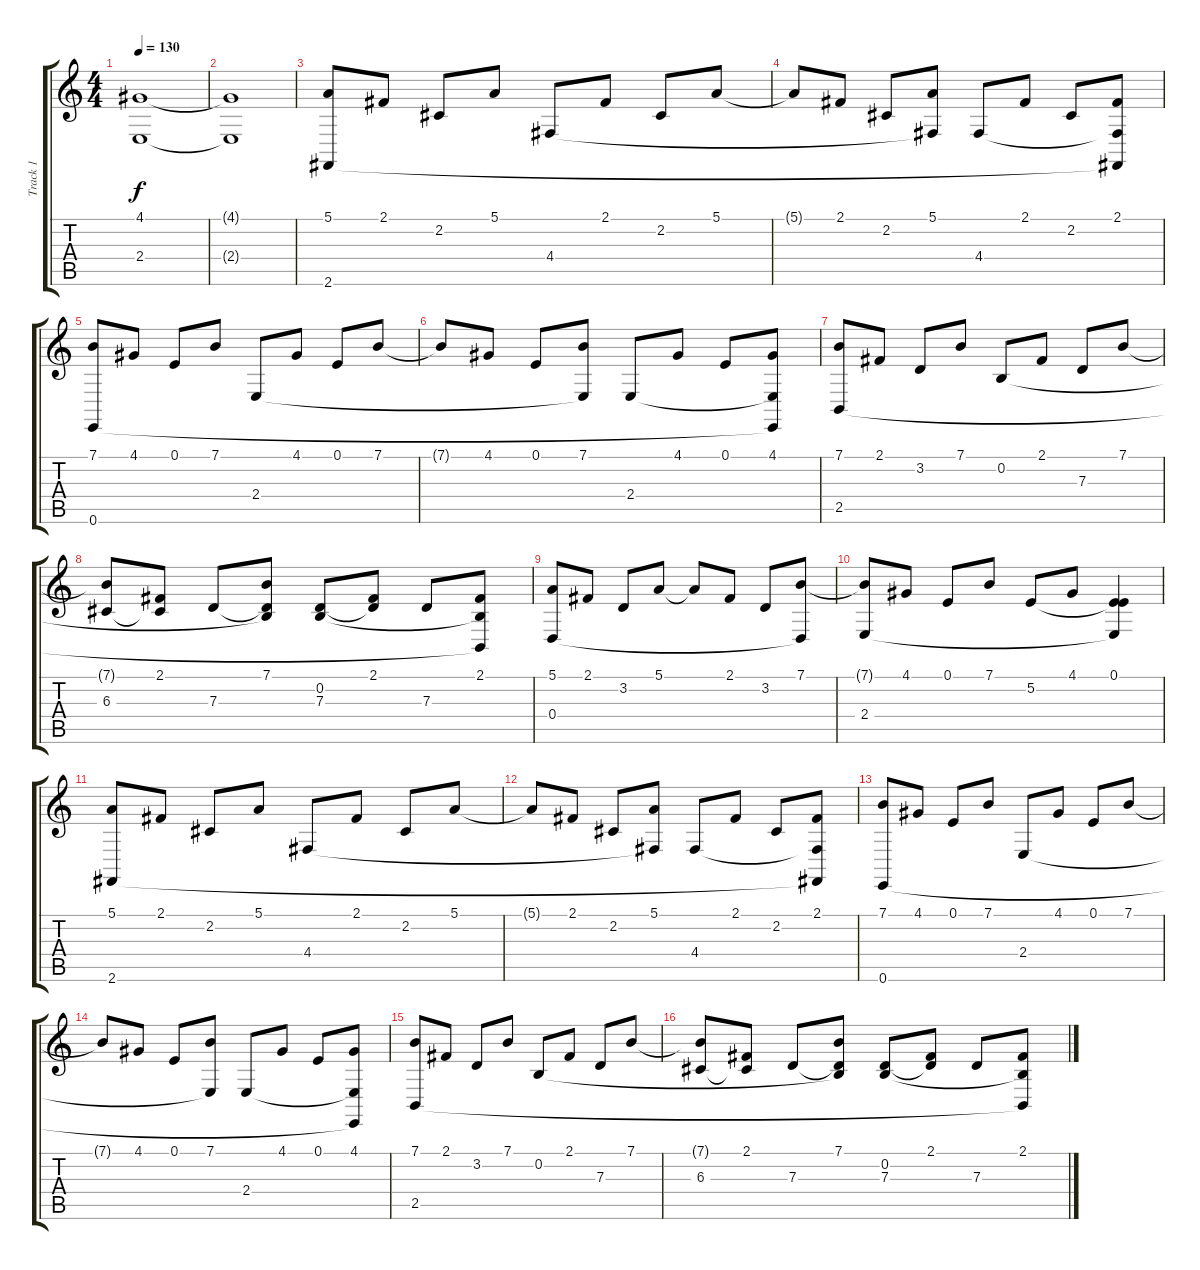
\track ("Track 1" "Track 1") {instrument acousticgrandpiano}
\staff {score tabs}
\tuning (E4 B3 G3 D3 A2 E2) {hide}
\ts (4 4)
\tempo 130
\clef g2
\ks c
(4.1 2.4).1{dy f} |
(4.1{t} 2.4{t}).1 |
(5.1 2.6).8 2.1.8 2.2.8 5.1.8 4.4.8 2.1.8 2.2.8 5.1.8 |
5.1{t}.8 2.1.8 2.2.8 (5.1 4.4{t}).8 4.4.8 2.1.8 2.2.8 (2.1 4.4{t} 2.6{t}).8 |
(7.1 0.6).8 4.1.8 0.1.8 7.1.8 2.4.8 4.1.8 0.1.8 7.1.8 |
7.1{t}.8 4.1.8 0.1.8 (7.1 2.4{t}).8 2.4.8 4.1.8 0.1.8 (4.1 2.4{t} 0.6{t}).8 |
(7.1 2.5).8 2.1.8 3.2.8 7.1.8 0.2.8 2.1.8 7.3.8 7.1.8 |
(7.1{t} 6.3).8 (2.1 6.3{t}).8 7.3.8 (7.1 0.2{t} 7.3{t}).8 (0.2 7.3).8 (2.1 7.3{t}).8 7.3.8 (2.1 0.2{t} 2.5{t}).8 |
(5.1 0.4).8 2.1.8 3.2.8 5.1.8 5.1{t}.8 2.1.8 3.2.8 (7.1 0.4{t}).8 |
(7.1{t} 2.4).8 4.1.8 0.1.8 7.1.8 5.2.8 4.1.8 (0.1 5.2{t} 2.4{t}).4 |
(5.1 2.6).8 2.1.8 2.2.8 5.1.8 4.4.8 2.1.8 2.2.8 5.1.8 |
5.1{t}.8 2.1.8 2.2.8 (5.1 4.4{t}).8 4.4.8 2.1.8 2.2.8 (2.1 4.4{t} 2.6{t}).8 |
(7.1 0.6).8 4.1.8 0.1.8 7.1.8 2.4.8 4.1.8 0.1.8 7.1.8 |
7.1{t}.8 4.1.8 0.1.8 (7.1 2.4{t}).8 2.4.8 4.1.8 0.1.8 (4.1 2.4{t} 0.6{t}).8 |
(7.1 2.5).8 2.1.8 3.2.8 7.1.8 0.2.8 2.1.8 7.3.8 7.1.8 |
(7.1{t} 6.3).8 (2.1 6.3{t}).8 7.3.8 (7.1 0.2{t} 7.3{t}).8 (0.2 7.3).8 (2.1 7.3{t}).8 7.3.8 (2.1 0.2{t} 2.5{t}).8
